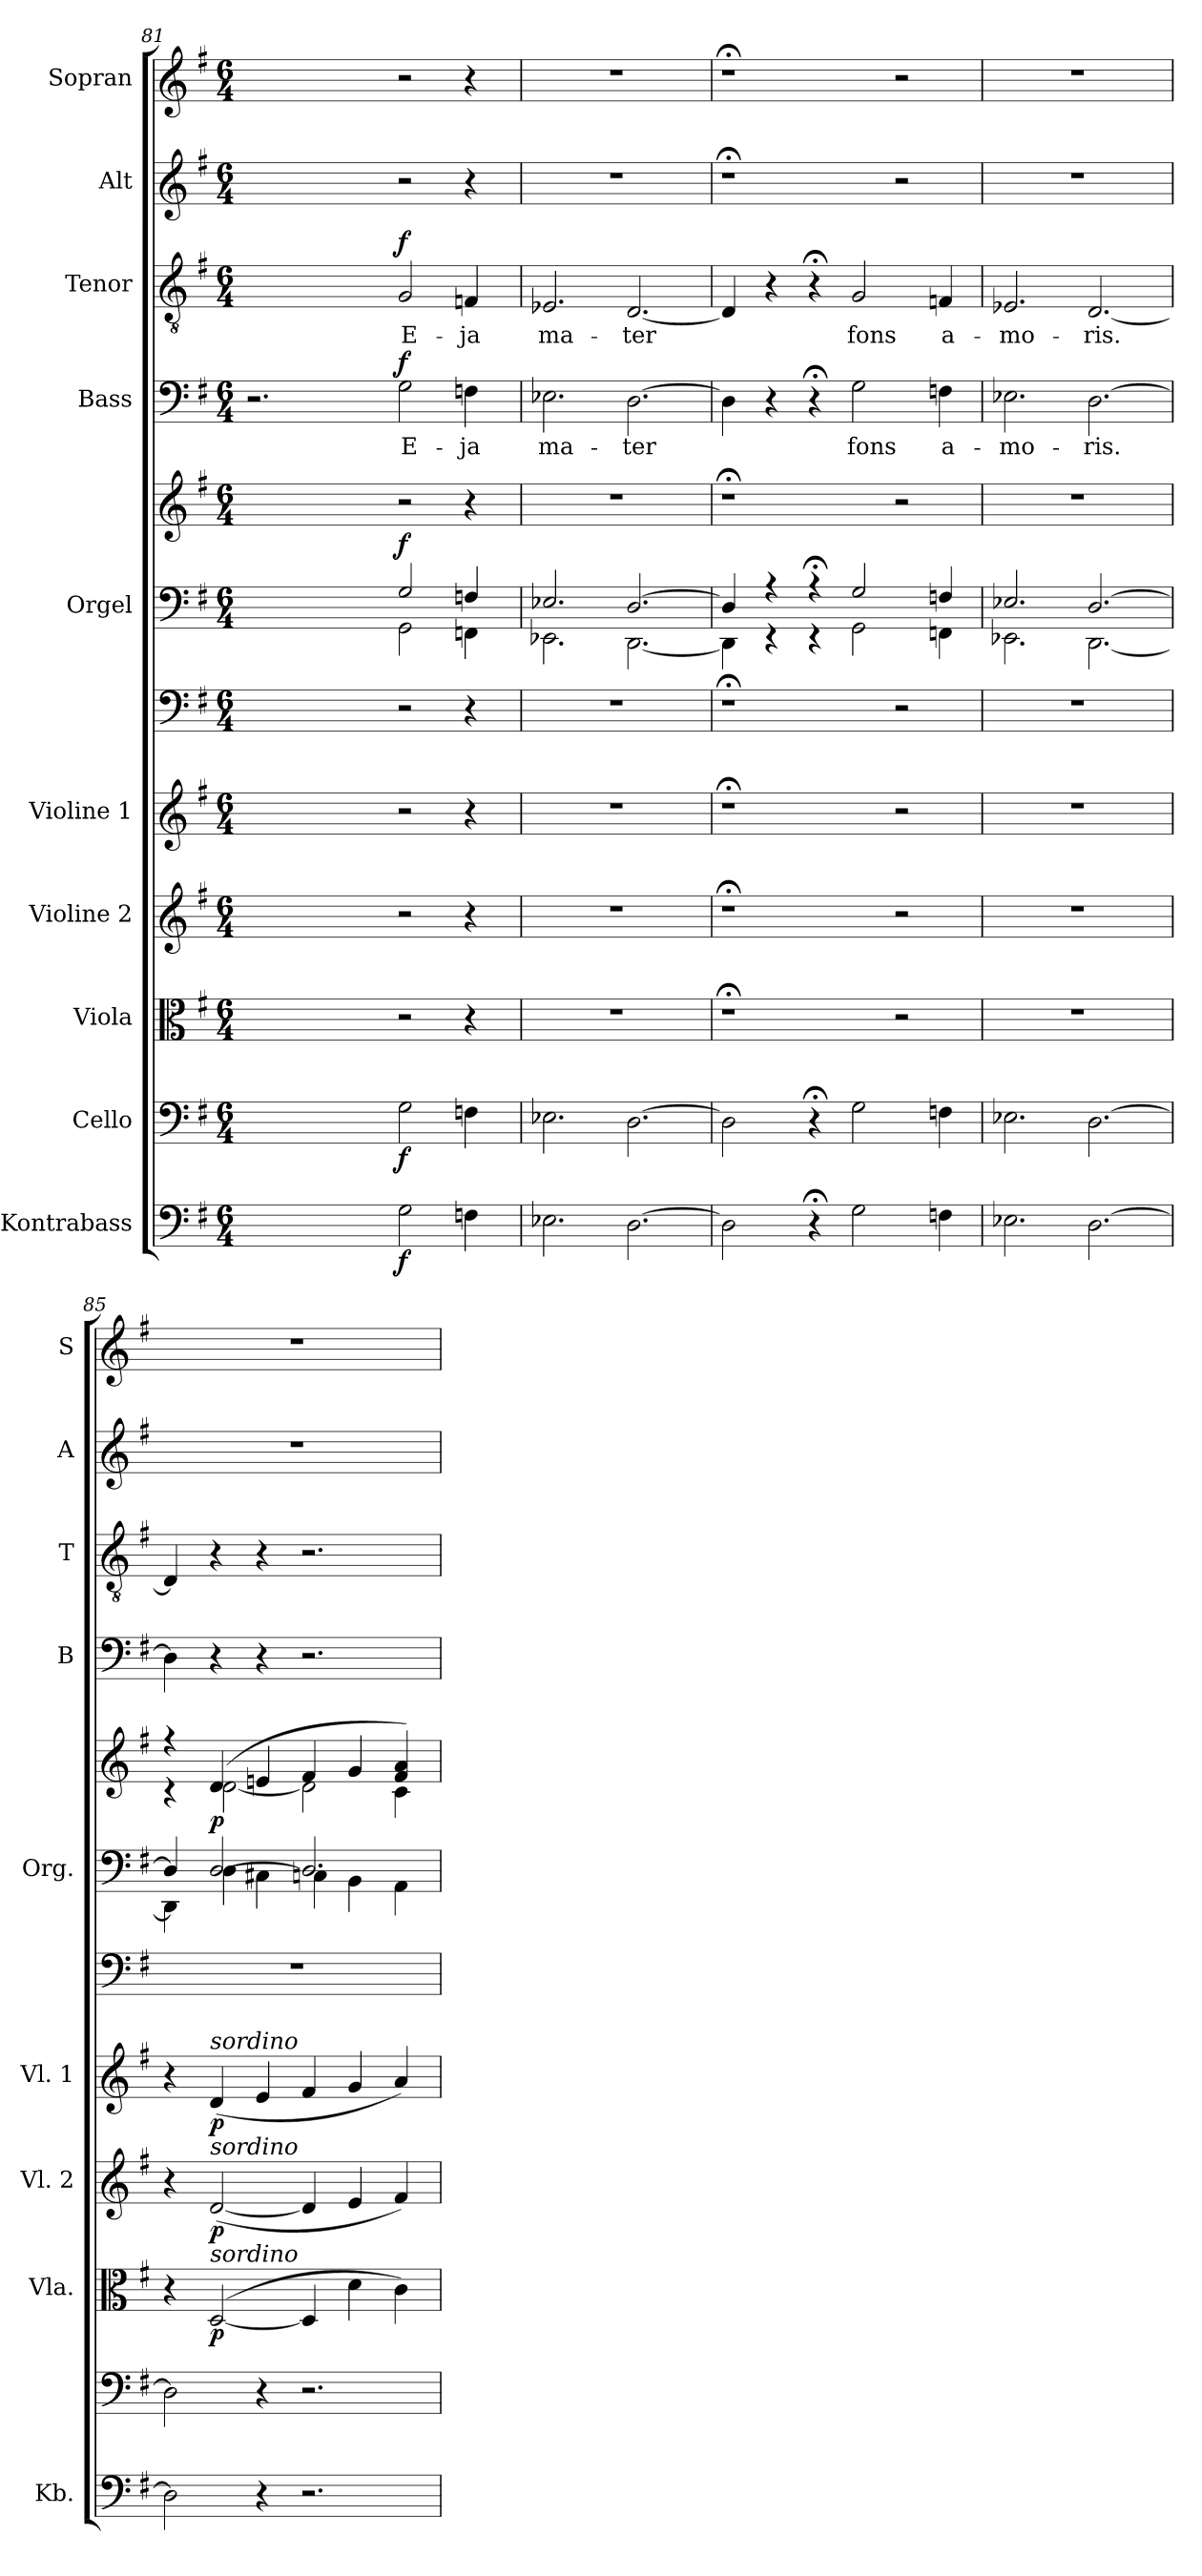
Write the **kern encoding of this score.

**kern	**dynam	**kern	**dynam	**kern	**dynam	**kern	**dynam	**kern	**dynam	**kern	**kern	**kern	**dynam	**kern	**text	**dynam	**kern	**text	**dynam	**kern	**kern
*part11	*part11	*part10	*part10	*part9	*part9	*part8	*part8	*part7	*part7	*part6	*part5	*part5	*part5	*part4	*part4	*part4	*part3	*part3	*part3	*part2	*part1
*staff12	*staff12	*staff11	*staff11	*staff10	*staff10	*staff9	*staff9	*staff8	*staff8	*staff7	*staff6	*staff5	*staff5/6	*staff4	*staff4	*staff4	*staff3	*staff3	*staff3	*staff2	*staff1
*I"Kontrabass	*	*I"Cello	*	*I"Viola	*	*I"Violine 2	*	*I"Violine 1	*	*	*I"Orgel	*	*	*I"Bass	*	*	*I"Tenor	*	*	*I"Alt	*I"Sopran
*I'Kb.	*	*	*	*I'Vla.	*	*I'Vl. 2	*	*I'Vl. 1	*	*	*I'Org.	*	*	*I'B	*	*	*I'T	*	*	*I'A	*I'S
!!LO:PB:g=z
*clefF4	*	*clefF4	*	*clefC3	*	*clefG2	*	*clefG2	*	*clefF4	*clefF4	*clefG2	*	*clefF4	*	*	*clefGv2	*	*	*clefG2	*clefG2
*ITrd7c12	*	*	*	*	*	*	*	*	*	*	*	*	*	*	*	*	*	*	*	*	*
*k[f#]	*	*k[f#]	*	*k[f#]	*	*k[f#]	*	*k[f#]	*	*k[f#]	*k[f#]	*k[f#]	*	*k[f#]	*	*	*k[f#]	*	*	*k[f#]	*k[f#]
*G:	*	*G:	*	*G:	*	*G:	*	*G:	*	*G:	*G:	*G:	*	*G:	*	*	*G:	*	*	*G:	*G:
*M6/4	*	*M6/4	*	*M6/4	*	*M6/4	*	*M6/4	*	*M6/4	*M6/4	*M6/4	*	*M6/4	*	*	*M6/4	*	*	*M6/4	*M6/4
=81	=81	=81	=81	=81	=81	=81	=81	=81	=81	=81	=81	=81	=81	=81	=81	=81	=81	=81	=81	=81	=81
*	*	*	*	*	*	*	*	*	*	*	*^	*	*	*	*	*	*	*	*	*	*
!	!	!	!	!	!	!	!	!	!	!	!	!	!	!	!	!	!	!	!	!	!	!LO:TX:a:Bi:t=con moto
*	*	*	*	*	*	*	*	*	*	*	*	*	*	*	*	*	*	*	*	*	*	*^
4ryy	.	4ryy	.	4ryy	.	4ryy	.	4ryy	.	4ryy	2.ryy	2.ryy	4ryy	.	2.r	.	.	2.ryy	.	.	4ryy	2.ryy	4ryy
4ryy	.	4ryy	.	4ryy	.	4ryy	.	4ryy	.	4ryy	.	.	4ryy	.	.	.	.	.	.	.	4ryy	.	8ryy
.	.	.	.	.	.	.	.	.	.	.	.	.	.	.	.	.	.	.	.	.	.	.	32ryy
*	*	*	*	*	*	*	*	*	*	*	*	*	*	*	*	*	*	*	*	*	*	*MM92	*
.	.	.	.	.	.	.	.	.	.	.	.	.	.	.	.	.	.	.	.	.	.	.	1ryy
4ryy	.	4ryy	.	4ryy	.	4ryy	.	4ryy	.	4ryy	.	.	4ryy	.	.	.	.	.	.	.	4ryy	.	.
!	!LO:DY:b	!	!LO:DY:b	!	!	!	!	!	!	!	!	!	!	!LO:DY:a=2	!	!LO:LY:b	!LO:DY:a	!	!LO:LY:b	!LO:DY:a	!	!	!
2GG\	f	2G\	f	2r	.	2r	.	2r	.	2r	2G/	2GG\	2r	f	2G\	E-	f	2G/	E-	f	2r	2r	.
!	!	!	!	!	!	!	!	!	!	!	!	!	!	!	!	!LO:LY:b	!	!	!LO:LY:b	!	!	!	!
4FFn\	.	4Fn\	.	4r	.	4r	.	4r	.	4r	4Fn/	4FFn\	4r	.	4Fn\	-ja	.	4Fn/	-ja	.	4r	4r	.
.	.	.	.	.	.	.	.	.	.	.	.	.	.	.	.	.	.	.	.	.	.	.	16.ryy
=82	=82	=82	=82	=82	=82	=82	=82	=82	=82	=82	=82	=82	=82	=82	=82	=82	=82	=82	=82	=82	=82	=82	=82
!	!	!	!	!	!	!	!	!	!	!	!	!	!	!	!	!LO:LY:b	!	!	!LO:LY:b	!	!	!	!
*	*	*	*	*	*	*	*	*	*	*	*	*	*	*	*	*	*	*	*	*	*	*v	*v
2.EE-X\	.	2.E-X\	.	1.r	.	1.r	.	1.r	.	1.r	2.E-X/	2.EE-X\	1.r	.	2.E-X\	ma-	.	2.E-X/	ma-	.	1.r	1.r
!	!	!	!	!	!	!	!	!	!	!	!	!	!	!	!	!LO:LY:b	!	!	!LO:LY:b	!	!	!
[2.DD\	.	[2.D\	.	.	.	.	.	.	.	.	[>2.D/	[<2.DD\	.	.	[2.D\	-ter	.	[2.D/	-ter	.	.	.
=83	=83	=83	=83	=83	=83	=83	=83	=83	=83	=83	=83	=83	=83	=83	=83	=83	=83	=83	=83	=83	=83	=83
2DD\]	.	2D\]	.	1r;<	.	1r;<	.	1r;<	.	1r;<	4D/]	4DD\]	1r;<	.	4D\]	.	.	4D/]	.	.	1r;<	1r;<
.	.	.	.	.	.	.	.	.	.	.	4r	4r	.	.	4r	.	.	4r	.	.	.	.
4r;<	.	4r;<	.	.	.	.	.	.	.	.	4r;	4r	.	.	4r;<	.	.	4r;<	.	.	.	.
!	!	!	!	!	!	!	!	!	!	!	!	!	!	!	!	!LO:LY:b	!	!	!LO:LY:b	!	!	!
2GG\	.	2G\	.	.	.	.	.	.	.	.	2G/	2GG\	.	.	2G\	fons	.	2G/	fons	.	.	.
.	.	.	.	2r	.	2r	.	2r	.	2r	.	.	2r	.	.	.	.	.	.	.	2r	2r
!	!	!	!	!	!	!	!	!	!	!	!	!	!	!	!	!LO:LY:b	!	!	!LO:LY:b	!	!	!
4FFn\	.	4Fn\	.	.	.	.	.	.	.	.	4Fn/	4FFn\	.	.	4Fn\	a-	.	4Fn/	a-	.	.	.
=84	=84	=84	=84	=84	=84	=84	=84	=84	=84	=84	=84	=84	=84	=84	=84	=84	=84	=84	=84	=84	=84	=84
!	!	!	!	!	!	!	!	!	!	!	!	!	!	!	!	!LO:LY:b	!	!	!LO:LY:b	!	!	!
2.EE-X\	.	2.E-X\	.	1.r	.	1.r	.	1.r	.	1.r	2.E-X/	2.EE-X\	1.r	.	2.E-X\	-mo-	.	2.E-X/	-mo-	.	1.r	1.r
!	!	!	!	!	!	!	!	!	!	!	!	!	!	!	!	!LO:LY:b	!	!	!LO:LY:b	!	!	!
[2.DD\	.	[2.D\	.	.	.	.	.	.	.	.	[>2.D/	[<2.DD\	.	.	[2.D\	-ris.	.	[2.D/	-ris.	.	.	.
=85	=85	=85	=85	=85	=85	=85	=85	=85	=85	=85	=85	=85	=85	=85	=85	=85	=85	=85	=85	=85	=85	=85
*	*	*	*	*	*	*	*	*	*	*	*	*	*^	*	*	*	*	*	*	*	*	*
2DD\]	.	2D\]	.	4r	.	4r	.	4r	.	1.r	4D/]	4DD\]	4r	4r	.	4D\]	.	.	4D/]	.	.	1.r	1.r
!	!	!	!	!	!	!	!	!LO:TX:a:i:t=sordino	!	!	!	!	!	!	!	!	!	!	!	!	!	!	!
!	!	!	!	!	!	!LO:TX:a:i:t=sordino	!	!	!	!	!	!	!	!	!	!	!	!	!	!	!	!	!
!	!	!	!	!LO:TX:a:i:t=sordino	!	!	!	!	!	!	!	!	!	!	!	!	!	!	!	!	!	!	!
!	!	!	!	!	!LO:DY:b	!	!LO:DY:b	!	!LO:DY:b	!	!	!	!	!	!LO:DY:a=2	!	!	!	!	!	!	!	!
.	.	.	.	([2D/	p	(<[2d/	p	(<4d/	p	.	[>2D/	4D\	(4d/	[<2d\	p	4r	.	.	4r	.	.	.	.
4r	.	4r	.	.	.	.	.	4e/	.	.	.	4C#X\	4en/	.	.	4r	.	.	4r	.	.	.	.
2.r	.	2.r	.	4D/]	.	4d/]	.	4f#/	.	.	2.D/]	4Cn\	4f#/	2d\]	.	2.r	.	.	2.r	.	.	.	.
.	.	.	.	4d\	.	4e/	.	4g/	.	.	.	4BB\	4g/	.	.	.	.	.	.	.	.	.	.
.	.	.	.	4c\)	.	4f#/)	.	4a/)	.	.	.	4AA\	4f#/ 4a/)	4c\	.	.	.	.	.	.	.	.	.
*	*	*	*	*	*	*	*	*	*	*	*v	*v	*	*	*	*	*	*	*	*	*	*	*
*	*	*	*	*	*	*	*	*	*	*	*	*v	*v	*	*	*	*	*	*	*	*	*
=	=	=	=	=	=	=	=	=	=	=	=	=	=	=	=	=	=	=	=	=	=
*-	*-	*-	*-	*-	*-	*-	*-	*-	*-	*-	*-	*-	*-	*-	*-	*-	*-	*-	*-	*-	*-
